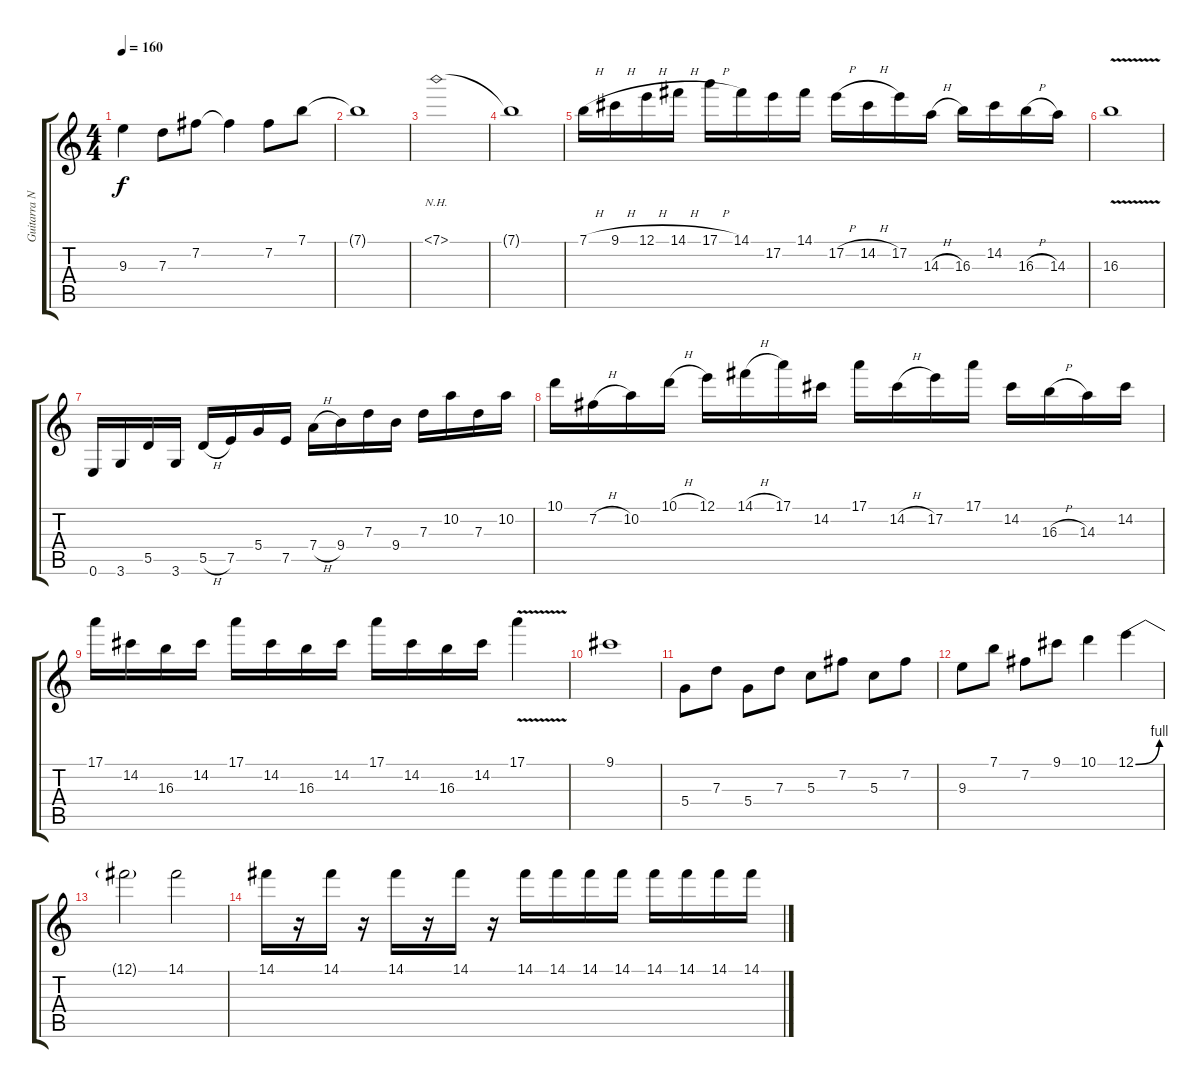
\track ("Guitarra N°1" "Guitarra N") {instrument overdrivenguitar}
\staff {score tabs}
\tuning (E4 B3 G3 D3 A2 E2) {hide}
\ts (4 4)
\tempo 160
\clef g2
\ks c
9.3{t}.4{dy f} 7.3.8 7.2.8 7.2{t}.4 7.2.8 7.1.8 |
7.1{t}.1 |
7.1{nh}.1 |
7.1{t}.1 |
7.1{h}.16 9.1{h}.16 12.1{h}.16 14.1{h}.16 17.1{h}.16 14.1.16 17.2.16 14.1.16 17.2{h}.16 14.2{h}.16 17.2.16 14.3{h}.16 16.3.16 14.2.16 16.3{h}.16 14.3.16 |
16.3{v}.1 |
0.6.16 3.6.16 5.5.16 3.6.16 5.5{h}.16 7.5.16 5.4.16 7.5.16 7.4{h}.16 9.4.16 7.3.16 9.4.16 7.3.16 10.2.16 7.3.16 10.2.16 |
10.1.16 7.2{h}.16 10.2.16 10.1{h}.16 12.1.16 14.1{h}.16 17.1.16 14.2.16 17.1.16 14.2{h}.16 17.2.16 17.1.16 14.2.16 16.3{h}.16 14.3.16 14.2.16 |
17.1.16 14.2.16 16.3.16 14.2.16 17.1.16 14.2.16 16.3.16 14.2.16 17.1.16 14.2.16 16.3.16 14.2.16 17.1{v}.4 |
9.1.1 |
5.4.8 7.3.8 5.4.8 7.3.8 5.3.8 7.2.8 5.3.8 7.2.8 |
9.3.8 7.1.8 7.2.8 9.1.8 10.1.4 12.1{be (bend 0 0 60 4)}.4 |
12.1{t}.2 14.1.2 |
14.1.16{volume 0} r.16 14.1.16 r.16 14.1.16 r.16 14.1.16 r.16 14.1.16 14.1.16 14.1.16 14.1.16 14.1.16 14.1.16 14.1.16 14.1.16
